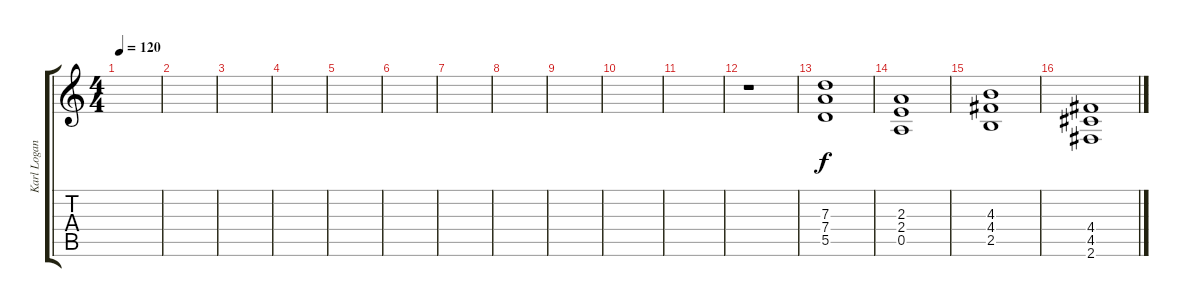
\track ("Karl Logan" "Karl Logan") {instrument distortionguitar}
\staff {score tabs}
\tuning (E4 B3 G3 D3 A2 E2) {hide}
\ts (4 4)
\tempo 120
\clef g2
\ks c
|
|
|
|
|
|
|
|
|
|
|
r.1 |
(7.3 7.4 5.5).1 |
(2.3 2.4 0.5).1 |
(4.3 4.4 2.5).1 |
(4.4 4.5 2.6).1
